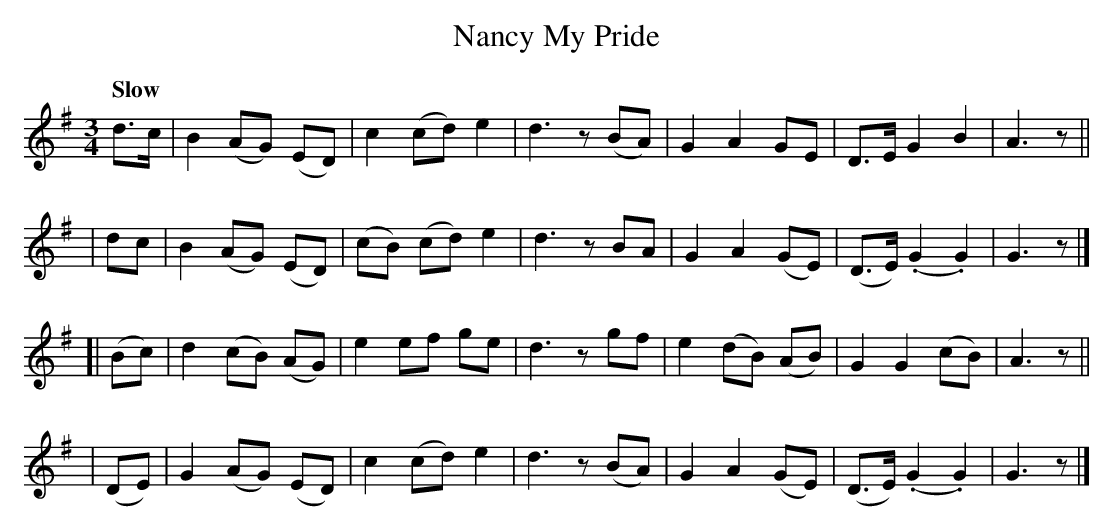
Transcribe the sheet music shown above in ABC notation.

X:1
T: Nancy My Pride
Q: "Slow"
M: 3/4
L: 1/8
K: G
    d>c | B2 (AG) (ED) | c2  (cd) e2 | d3 z (BA) | G2  A2   GE  |  D>E    G2  B2  | A3 z ||
|   dc  | B2 (AG) (ED) |(cB) (cd) e2 | d3 z  BA  | G2  A2  (GE) | (D>E) (.G2 .G2) | G3 z |]
[| (Bc) | d2 (cB) (AG) | e2   ef  ge | d3 z  gf  | e2 (dB) (AB) |  G2     G2 (cB) | A3 z ||
|  (DE) | G2 (AG) (ED) | c2  (cd) e2 | d3 z (BA) | G2  A2  (GE) | (D>E) (.G2 .G2) | G3 z |]
